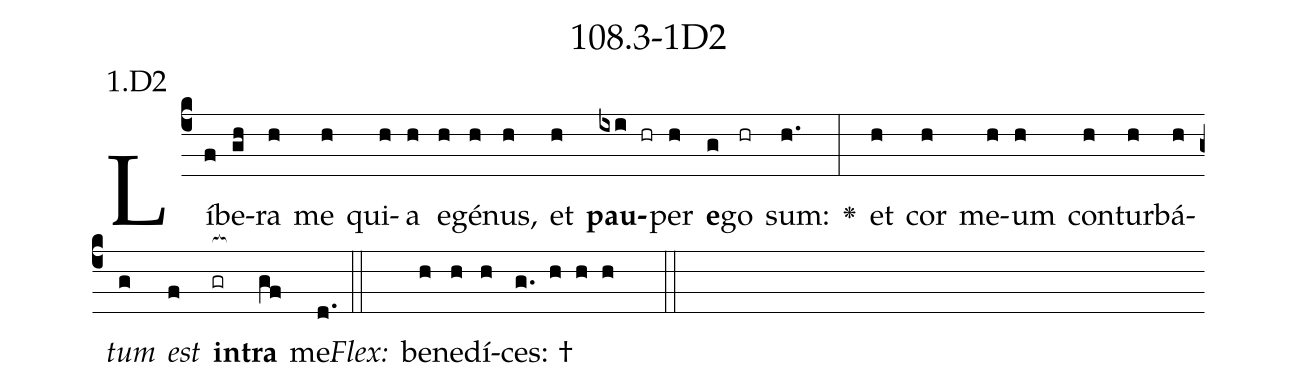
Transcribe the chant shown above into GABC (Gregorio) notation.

name: 108.3-1D2;
annotation: 1.D2;
%%
(c4)Lí(f)be(gh)ra(h) me(h) qui(h)a(h) e(h)gé(h)nus,(h) et(h) <b>pau</b>(ixi hr)per(h) <b>e</b>(g)go(hr) sum:(h.) <v>\greheightstar</v>(:) et(h) cor(h) me(h)um(h) con(h)tur(h)bá(h)<i>tum</i>(g) <i>est</i>(f) <b>in</b>(gr[ocb:1{])<b>tra</b>(gf[ocb:0}]) me.(d.) (::)
<i>Flex:</i>()  be(h)ne(h)dí(h)ces: †(g. h h h  ::)

%E(h) u(h) o(g) u(f) a(gf) e.(d.) (::)
